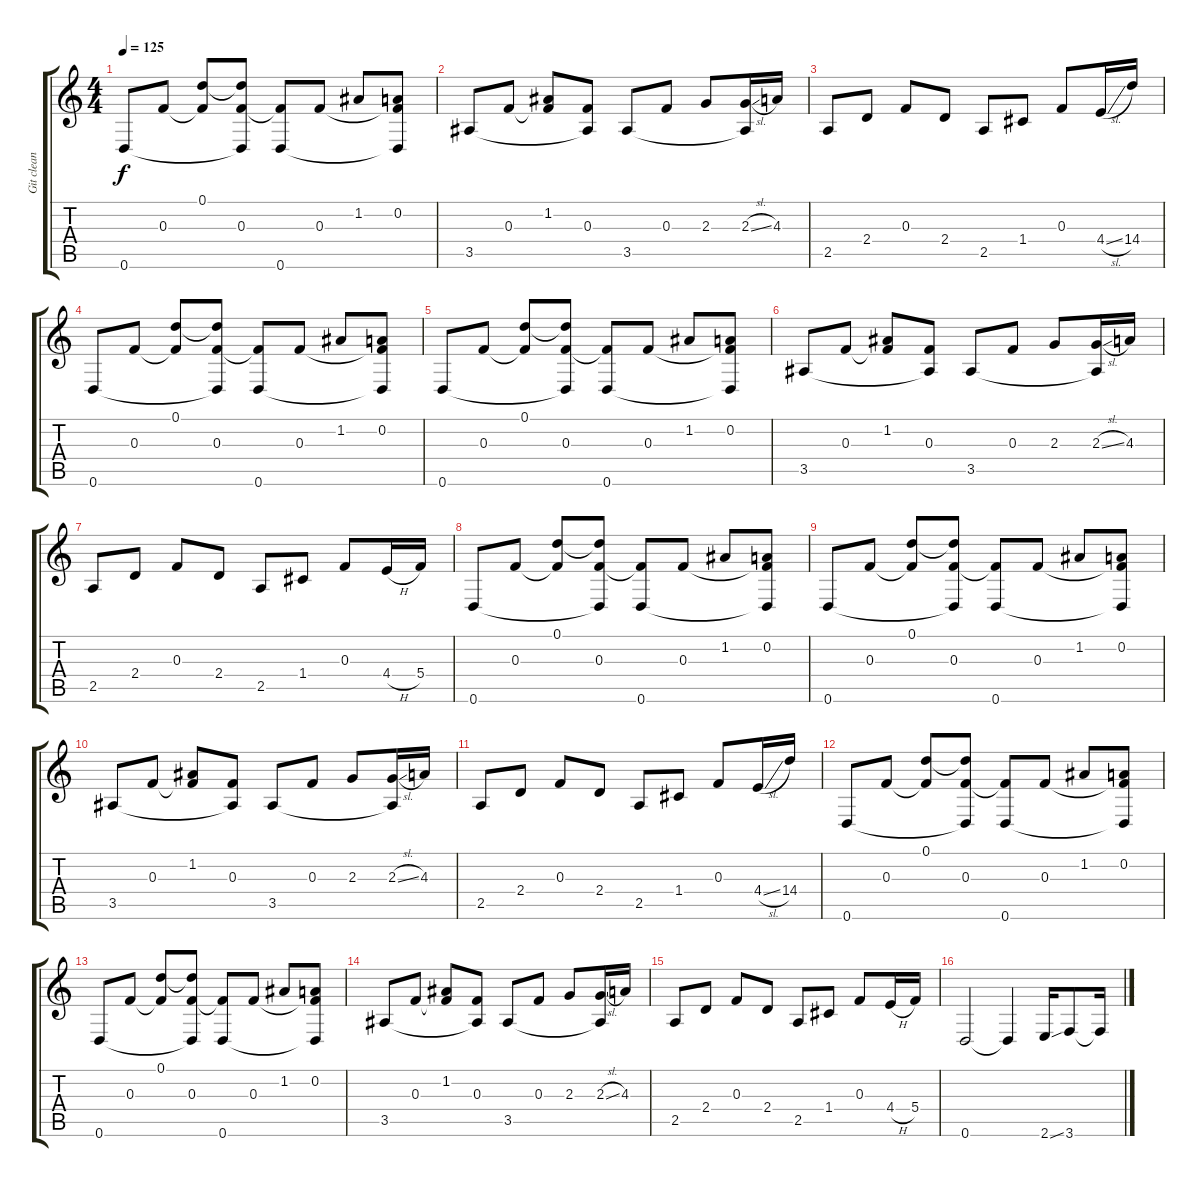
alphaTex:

\track ("Git clean rechts" "Git clean ") {instrument acousticguitarsteel}
\staff {score tabs}
\tuning (D4 A3 F3 C3 G2 D2) {hide}
\ts (4 4)
\tempo 125
\clef g2
\ks c
0.6.8{dy f} 0.3.8 (0.1 0.3{t}).8 (0.1{t} 0.3 0.6{t}).8 (0.3{t} 0.6).8 0.3.8 1.2.8 (0.2 0.3{t} 0.6{t}).8 |
3.5.8 0.3.8 (1.2 0.3{t}).8 (0.3 3.5{t}).8 3.5.8 0.3.8 2.3.8 (2.3{sl} 3.5{t}).16 4.3.16 |
2.5.8 2.4.8 0.3.8 2.4.8 2.5.8 1.4.8 0.3.8 4.4{sl}.16 14.4.16 |
0.6.8 0.3.8 (0.1 0.3{t}).8 (0.1{t} 0.3 0.6{t}).8 (0.3{t} 0.6).8 0.3.8 1.2.8 (0.2 0.3{t} 0.6{t}).8 |
0.6.8 0.3.8 (0.1 0.3{t}).8 (0.1{t} 0.3 0.6{t}).8 (0.3{t} 0.6).8 0.3.8 1.2.8 (0.2 0.3{t} 0.6{t}).8 |
3.5.8 0.3.8 (1.2 0.3{t}).8 (0.3 3.5{t}).8 3.5.8 0.3.8 2.3.8 (2.3{sl} 3.5{t}).16 4.3.16 |
2.5.8 2.4.8 0.3.8 2.4.8 2.5.8 1.4.8 0.3.8 4.4{h}.16 5.4.16 |
0.6.8 0.3.8 (0.1 0.3{t}).8 (0.1{t} 0.3 0.6{t}).8 (0.3{t} 0.6).8 0.3.8 1.2.8 (0.2 0.3{t} 0.6{t}).8 |
0.6.8 0.3.8 (0.1 0.3{t}).8 (0.1{t} 0.3 0.6{t}).8 (0.3{t} 0.6).8 0.3.8 1.2.8 (0.2 0.3{t} 0.6{t}).8 |
3.5.8 0.3.8 (1.2 0.3{t}).8 (0.3 3.5{t}).8 3.5.8 0.3.8 2.3.8 (2.3{sl} 3.5{t}).16 4.3.16 |
2.5.8 2.4.8 0.3.8 2.4.8 2.5.8 1.4.8 0.3.8 4.4{sl}.16 14.4.16 |
0.6.8 0.3.8 (0.1 0.3{t}).8 (0.1{t} 0.3 0.6{t}).8 (0.3{t} 0.6).8 0.3.8 1.2.8 (0.2 0.3{t} 0.6{t}).8 |
0.6.8 0.3.8 (0.1 0.3{t}).8 (0.1{t} 0.3 0.6{t}).8 (0.3{t} 0.6).8 0.3.8 1.2.8 (0.2 0.3{t} 0.6{t}).8 |
3.5.8 0.3.8 (1.2 0.3{t}).8 (0.3 3.5{t}).8 3.5.8 0.3.8 2.3.8 (2.3{sl} 3.5{t}).16 4.3.16 |
2.5.8 2.4.8 0.3.8 2.4.8 2.5.8 1.4.8 0.3.8 4.4{h}.16 5.4.16 |
0.6.2 0.6{t}.4 2.6{ss}.16 3.6.8 3.6{t}.16
